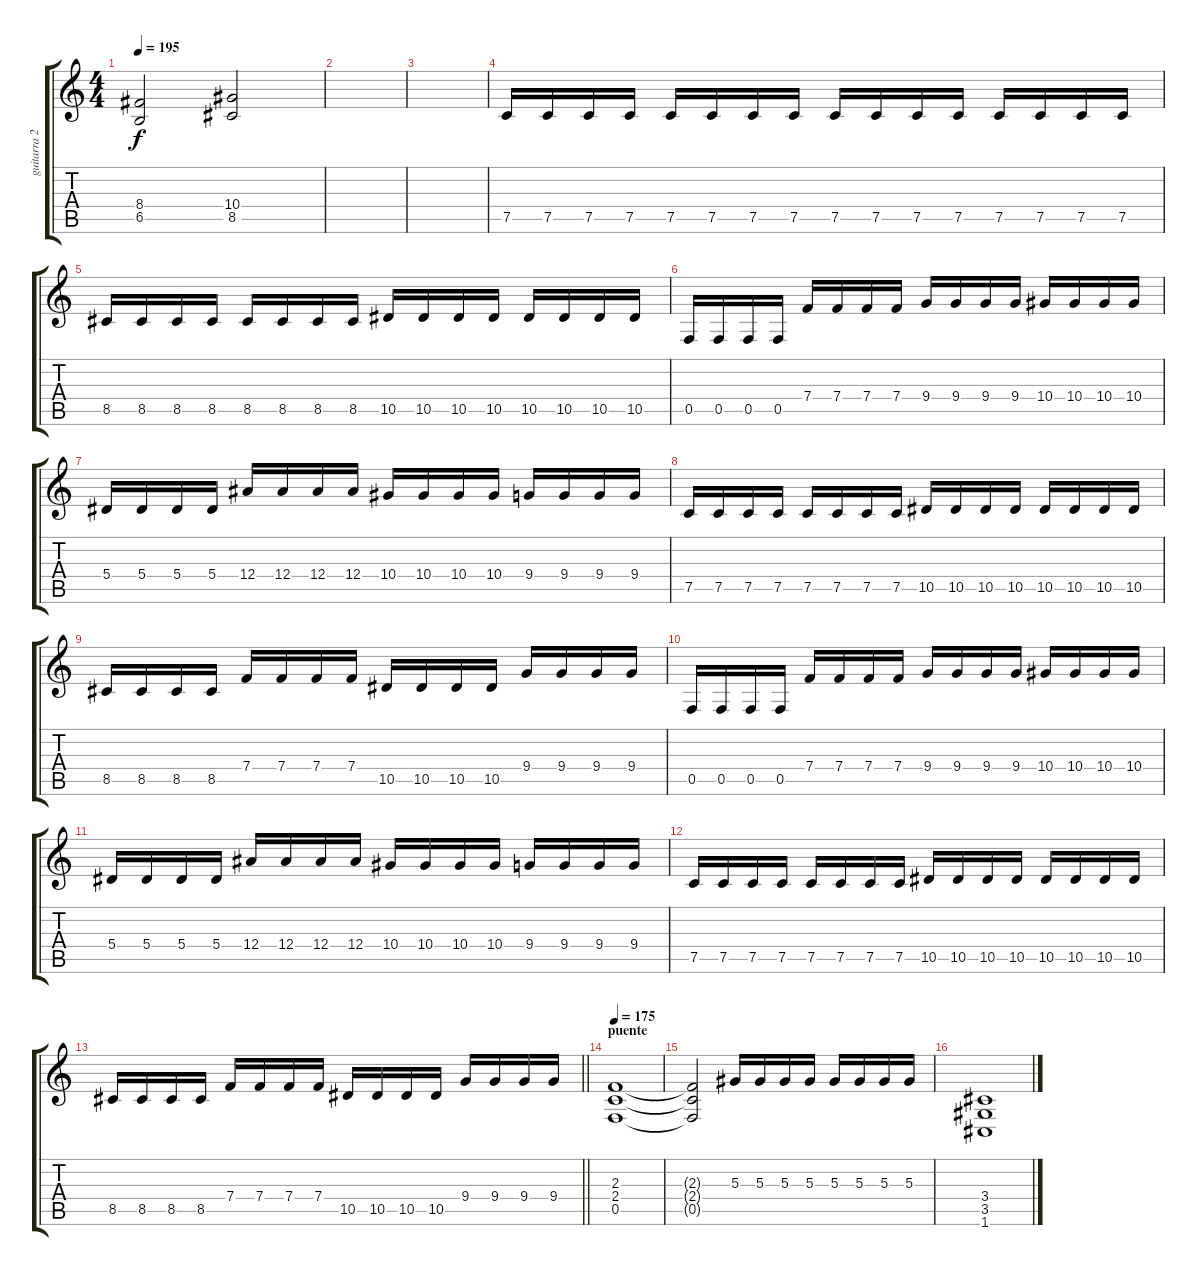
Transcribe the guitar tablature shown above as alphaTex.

\track ("guitarra 2" "guitarra 2") {instrument distortionguitar}
\staff {score tabs}
\tuning (C4 G3 Eb3 Bb2 F2 C2) {hide}
\ts (4 4)
\tempo 195
\clef g2
\ks c
(8.4 6.5).2{dy f} (10.4 8.5).2 |
|
|
7.5.16 7.5.16 7.5.16 7.5.16 7.5.16 7.5.16 7.5.16 7.5.16 7.5.16 7.5.16 7.5.16 7.5.16 7.5.16 7.5.16 7.5.16 7.5.16 |
8.5.16 8.5.16 8.5.16 8.5.16 8.5.16 8.5.16 8.5.16 8.5.16 10.5.16 10.5.16 10.5.16 10.5.16 10.5.16 10.5.16 10.5.16 10.5.16 |
0.5.16 0.5.16 0.5.16 0.5.16 7.4.16 7.4.16 7.4.16 7.4.16 9.4.16 9.4.16 9.4.16 9.4.16 10.4.16 10.4.16 10.4.16 10.4.16 |
5.4.16 5.4.16 5.4.16 5.4.16 12.4.16 12.4.16 12.4.16 12.4.16 10.4.16 10.4.16 10.4.16 10.4.16 9.4.16 9.4.16 9.4.16 9.4.16 |
7.5.16 7.5.16 7.5.16 7.5.16 7.5.16 7.5.16 7.5.16 7.5.16 10.5.16 10.5.16 10.5.16 10.5.16 10.5.16 10.5.16 10.5.16 10.5.16 |
8.5.16 8.5.16 8.5.16 8.5.16 7.4.16 7.4.16 7.4.16 7.4.16 10.5.16 10.5.16 10.5.16 10.5.16 9.4.16 9.4.16 9.4.16 9.4.16 |
0.5.16 0.5.16 0.5.16 0.5.16 7.4.16 7.4.16 7.4.16 7.4.16 9.4.16 9.4.16 9.4.16 9.4.16 10.4.16 10.4.16 10.4.16 10.4.16 |
5.4.16 5.4.16 5.4.16 5.4.16 12.4.16 12.4.16 12.4.16 12.4.16 10.4.16 10.4.16 10.4.16 10.4.16 9.4.16 9.4.16 9.4.16 9.4.16 |
7.5.16 7.5.16 7.5.16 7.5.16 7.5.16 7.5.16 7.5.16 7.5.16 10.5.16 10.5.16 10.5.16 10.5.16 10.5.16 10.5.16 10.5.16 10.5.16 |
\barLineRight lightlight
8.5.16 8.5.16 8.5.16 8.5.16 7.4.16 7.4.16 7.4.16 7.4.16 10.5.16 10.5.16 10.5.16 10.5.16 9.4.16 9.4.16 9.4.16 9.4.16 |
\section ("" "puente")
\tempo 175
(2.3 2.4 0.5).1 |
(2.3{t} 2.4{t} 0.5{t}).2 5.3.16 5.3.16 5.3.16 5.3.16 5.3.16 5.3.16 5.3.16 5.3.16 |
(3.4 3.5 1.6).1
